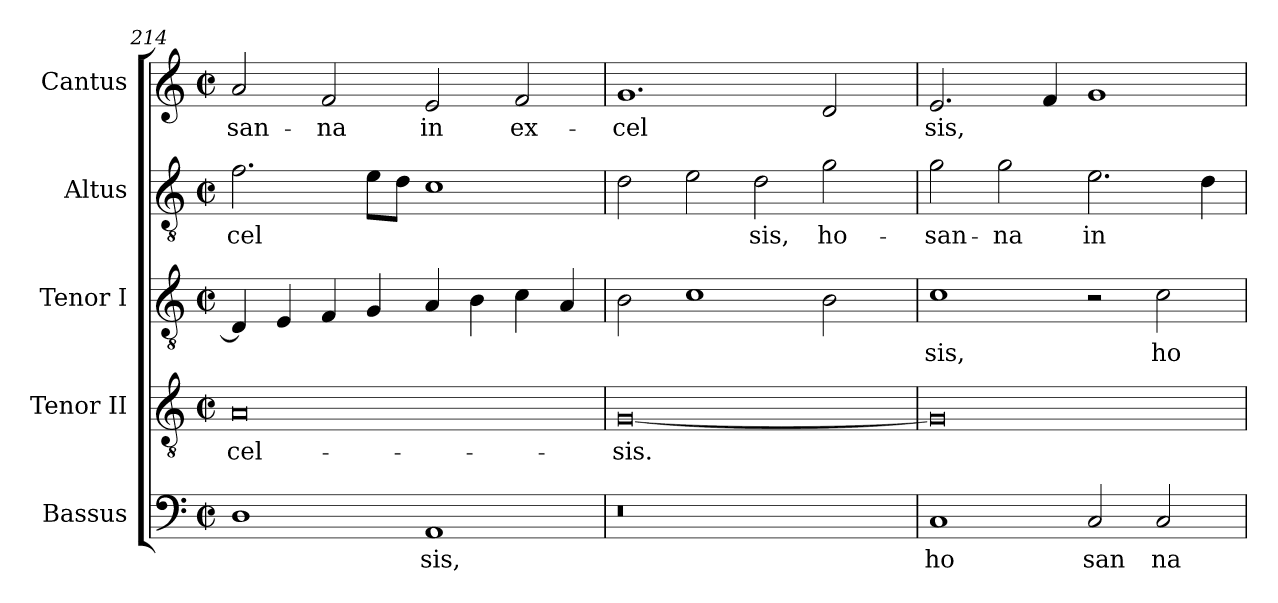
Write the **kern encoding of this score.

**kern	**text	**kern	**text	**kern	**text	**kern	**text	**kern	**text
*part5	*part5	*part4	*part4	*part3	*part3	*part2	*part2	*part1	*part1
*staff5	*staff5	*staff4	*staff4	*staff3	*staff3	*staff2	*staff2	*staff1	*staff1
*I"Bassus	*	*I"Tenor II	*	*I"Tenor I	*	*I"Altus	*	*I"Cantus	*
*I'B	*	*I'T II	*	*I'T I	*	*I'A	*	*I'C	*
!!LO:PB:g=z
*clefF4	*	*clefGv2	*	*clefGv2	*	*clefGv2	*	*clefG2	*
*k[]	*	*k[]	*	*k[]	*	*k[]	*	*k[]	*
*C:	*	*C:	*	*C:	*	*C:	*	*C:	*
*M2/2	*	*M2/2	*	*M2/2	*	*M2/2	*	*M2/2	*
*met(c|)	*	*met(c|)	*	*met(c|)	*	*met(c|)	*	*met(c|)	*
=214	=214	=214	=214	=214	=214	=214	=214	=214	=214
!	!LO:LY:b:cj	!	!LO:LY:b:cj	!	!LO:LY:b:cj	!	!LO:LY:b:cj	!	!LO:LY:b:cj
1D	.	0A	cel-	4D/]	.	2.f\	cel-	2a/	-san-
!	!	!	!	!	!LO:LY:b:cj	!	!	!	!
.	.	.	.	4E/	.	.	.	.	.
!	!	!	!	!	!LO:LY:b:cj	!	!	!	!LO:LY:b:cj
.	.	.	.	4F/	.	.	.	2f/	-na
!	!	!	!	!	!LO:LY:b:cj	!	!LO:LY:b:cj	!	!
.	.	.	.	4G/	.	8e\L	--	.	.
!	!	!	!	!	!	!	!LO:LY:b:cj	!	!
.	.	.	.	.	.	8d\J	--	.	.
!	!LO:LY:b:cj	!	!	!	!LO:LY:b:cj	!	!LO:LY:b:cj	!	!LO:LY:b:cj
1AA	sis,	.	.	4A/	.	1c	--	2e/	in
!	!	!	!	!	!LO:LY:b:cj	!	!	!	!
.	.	.	.	4B\	.	.	.	.	.
!	!	!	!	!	!LO:LY:b:cj	!	!	!	!LO:LY:b:cj
.	.	.	.	4c\	.	.	.	2f/	ex-
!	!	!	!	!	!LO:LY:b:cj	!	!	!	!
.	.	.	.	4A/	.	.	.	.	.
=215	=215	=215	=215	=215	=215	=215	=215	=215	=215
!	!	!	!LO:LY:b:cj	!	!LO:LY:b:cj	!	!LO:LY:b:cj	!	!LO:LY:b:cj
0r	.	[<0G	-sis.	2B\	.	2d\	--	1.g	-cel-
!	!	!	!	!	!LO:LY:b:cj	!	!LO:LY:b:cj	!	!
.	.	.	.	1c	.	2e\	--	.	.
!	!	!	!	!	!	!	!LO:LY:b:cj	!	!
.	.	.	.	.	.	2d\	-sis,	.	.
!	!	!	!	!	!LO:LY:b:cj	!	!LO:LY:b:cj	!	!LO:LY:b:cj
.	.	.	.	2B\	.	2g\	ho-	2d/	--
=216	=216	=216	=216	=216	=216	=216	=216	=216	=216
!	!LO:LY:b:cj	!	!LO:LY:b:cj	!	!LO:LY:b:cj	!	!LO:LY:b:cj	!	!LO:LY:b:cj
1C	ho	0G]	.	1c	sis,	2g\	-san-	2.e/	-sis,
!	!	!	!	!	!	!	!LO:LY:b:cj	!	!
.	.	.	.	.	.	2g\	-na	.	.
!	!	!	!	!	!	!	!	!	!LO:LY:b:cj
.	.	.	.	.	.	.	.	4f/	.
!	!LO:LY:b:cj	!	!	!	!	!	!LO:LY:b:cj	!	!LO:LY:b:cj
2C/	san	.	.	2r	.	2.e\	in	1g	.
!	!LO:LY:b:cj	!	!	!	!LO:LY:b:cj	!	!	!	!
2C/	na	.	.	2c\	ho-	.	.	.	.
!	!	!	!	!	!	!	!LO:LY:b:cj	!	!
.	.	.	.	.	.	4d\	.	.	.
=	=	=	=	=	=	=	=	=	=
*-	*-	*-	*-	*-	*-	*-	*-	*-	*-
